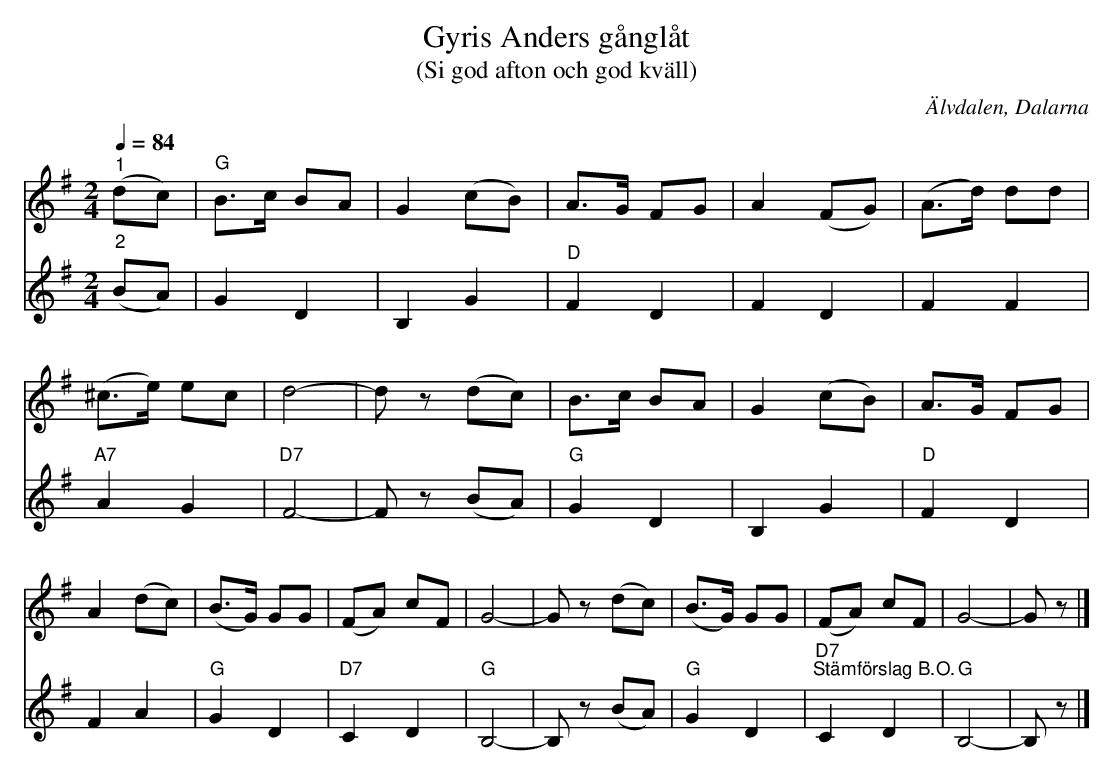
X:1
T:Gyris Anders gånglåt
T:(Si god afton och god kväll)
O:Älvdalen, Dalarna
%%score 1 2
L:1/8
Q:1/4=84
M:2/4
K:G
V:1
"^1" (dc) |"G" B>c BA | G2 (cB) | A>G FG | A2 (FG) | (A>d) dd | (^c>e) ec |
d4- | d z (dc) | B>c BA | G2 (cB) | A>G FG | A2 (dc) | (B>G) GG |
(FA) cF | G4- | G z (dc) | (B>G) GG | (FA) cF | G4- | G z |]
V:2
"^2" (BA) | G2 D2 | B,2 G2 |"D" F2 D2 | F2 D2 | F2 F2 |"A7" A2 G2 |
"D7" F4- | F z (BA) | "G" G2 D2 | B,2 G2 | "D" F2 D2 | F2 A2 |"G" G2 D2 |
"D7" C2 D2 |"G" B,4- | B, z (BA) |"G" G2 D2 | "D7" "^Stämförslag B.O." C2 D2 |"G" B,4- | B, z |]
